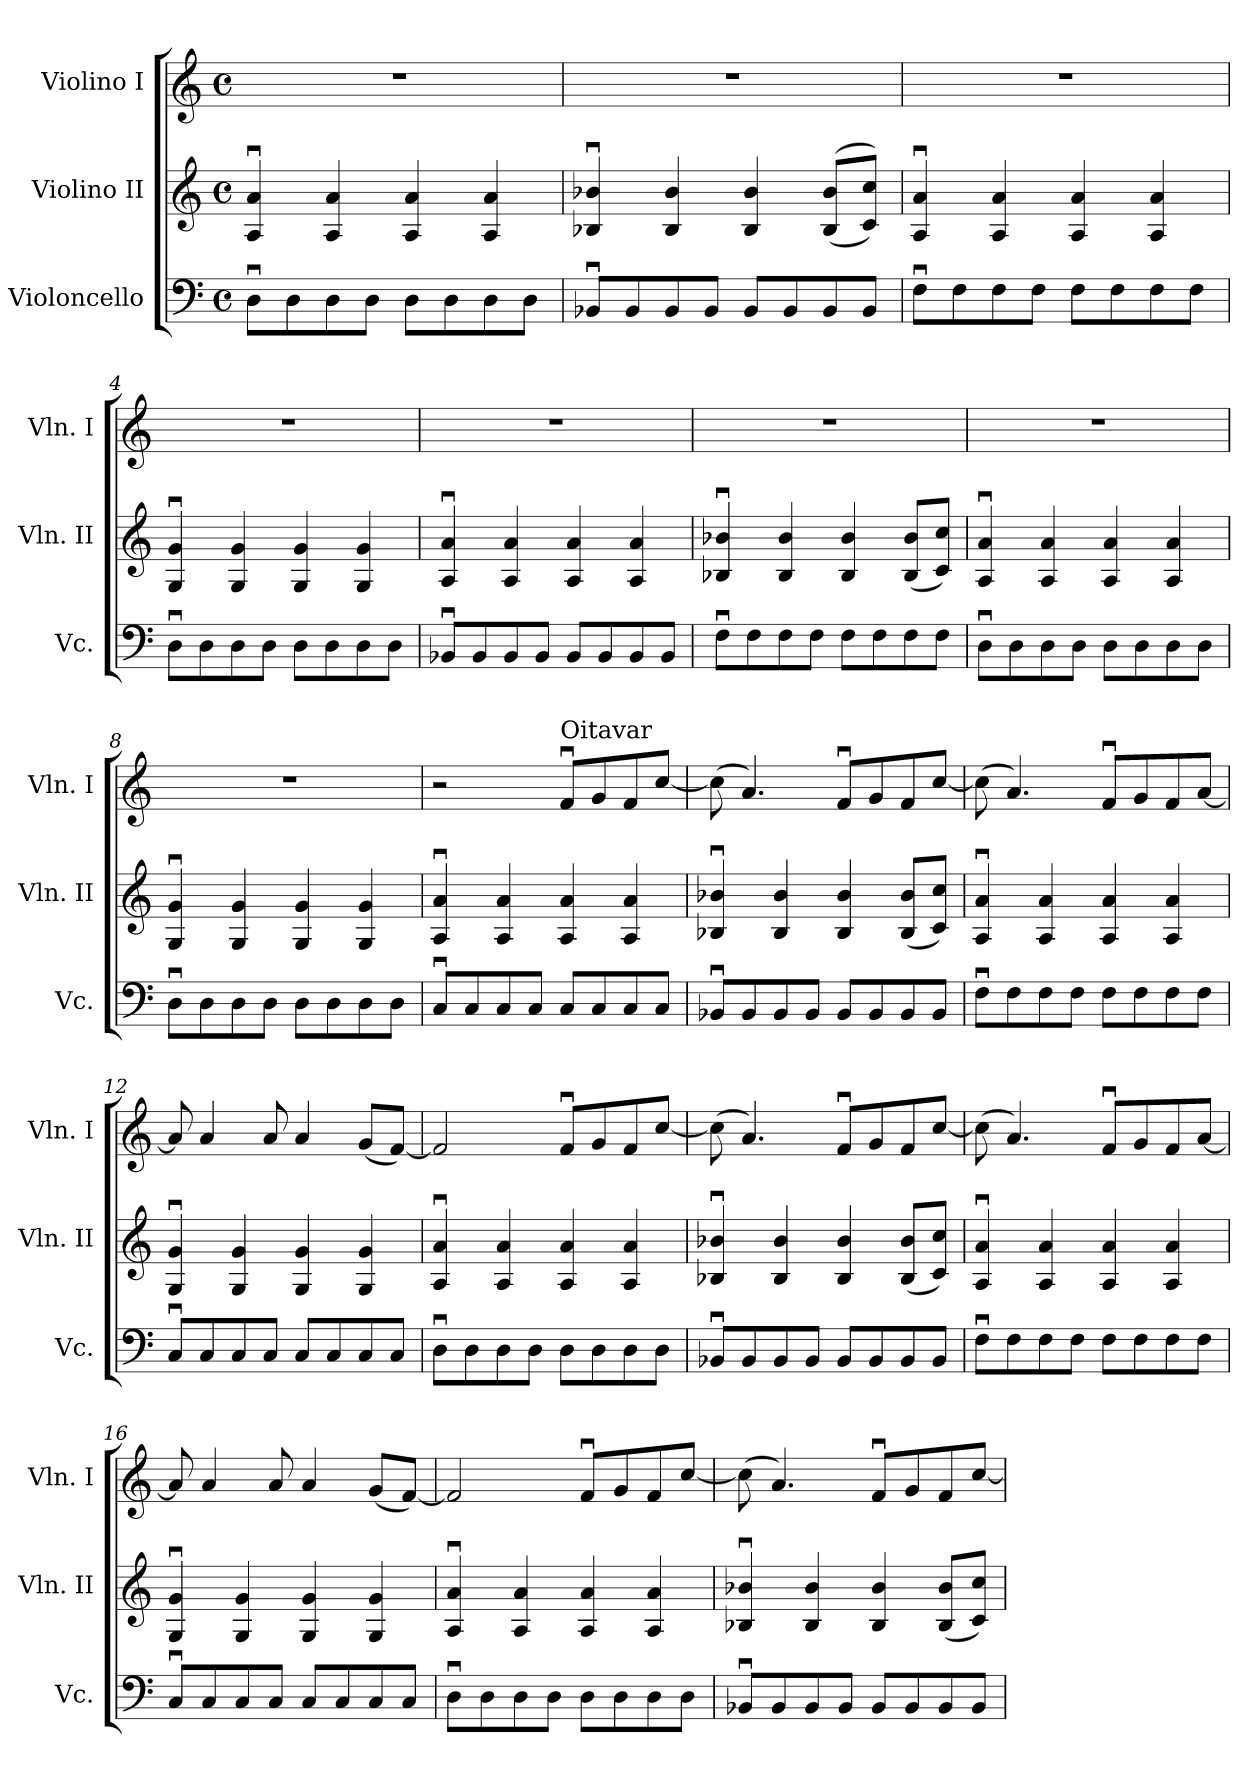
**kern	**kern	**kern
*part3	*part2	*part1
*staff3	*staff2	*staff1
*I"Violoncello	*I"Violino II	*I"Violino I
*I'Vc.	*I'Vln. II	*I'Vln. I
*clefF4	*clefG2	*clefG2
*	*	*ITrd-7c-12
*k[]	*k[]	*k[]
*M4/4	*M4/4	*M4/4
*met(c)	*met(c)	*met(c)
*MM80	*MM80	*MM80
=1	=1	=1
8Du\L	4A/u 4a/u	1r
8D\	.	.
8D\	4A/ 4a/	.
8D\J	.	.
8D\L	4A/ 4a/	.
8D\	.	.
8D\	4A/ 4a/	.
8D\J	.	.
=2	=2	=2
8BB-Xu/L	4B-X/u 4b-X/u	1r
8BB-/	.	.
8BB-/	4B-/ 4b-/	.
8BB-/J	.	.
8BB-/L	4B-/ 4b-/	.
8BB-/	.	.
8BB-/	(>(8B-/ 8b-/L	.
8BB-/J	8c/ 8cc/J))	.
=3	=3	=3
8Fu\L	4A/u 4a/u	1r
8F\	.	.
8F\	4A/ 4a/	.
8F\J	.	.
8F\L	4A/ 4a/	.
8F\	.	.
8F\	4A/ 4a/	.
8F\J	.	.
=4	=4	=4
8Du\L	4G/u 4g/u	1r
8D\	.	.
8D\	4G/ 4g/	.
8D\J	.	.
8D\L	4G/ 4g/	.
8D\	.	.
8D\	4G/ 4g/	.
8D\J	.	.
=5	=5	=5
8BB-Xu/L	4A/u 4a/u	1r
8BB-/	.	.
8BB-/	4A/ 4a/	.
8BB-/J	.	.
8BB-/L	4A/ 4a/	.
8BB-/	.	.
8BB-/	4A/ 4a/	.
8BB-/J	.	.
=6	=6	=6
8Fu\L	4B-X/u 4b-X/u	1r
8F\	.	.
8F\	4B-/ 4b-/	.
8F\J	.	.
8F\L	4B-/ 4b-/	.
8F\	.	.
8F\	(8B-/ 8b-/L	.
8F\J	8c/ 8cc/J)	.
!!LO:LB:g=z
=7	=7	=7
8Du\L	4A/u 4a/u	1r
8D\	.	.
8D\	4A/ 4a/	.
8D\J	.	.
8D\L	4A/ 4a/	.
8D\	.	.
8D\	4A/ 4a/	.
8D\J	.	.
=8	=8	=8
8Du\L	4G/u 4g/u	1r
8D\	.	.
8D\	4G/ 4g/	.
8D\J	.	.
8D\L	4G/ 4g/	.
8D\	.	.
8D\	4G/ 4g/	.
8D\J	.	.
=9	=9	=9
8Cu/L	4A/u 4a/u	2r
8C/	.	.
8C/	4A/ 4a/	.
8C/J	.	.
!	!	!LO:TX:a:t=Oitavar
8C/L	4A/ 4a/	8ffu/L
8C/	.	8gg/
8C/	4A/ 4a/	8ff/
8C/J	.	[8ccc/J
=10	=10	=10
8BB-Xu/L	4B-X/u 4b-X/u	(8ccc\]
8BB-/	.	4.aa/)
8BB-/	4B-/ 4b-/	.
8BB-/J	.	.
8BB-/L	4B-/ 4b-/	8ffu/L
8BB-/	.	8gg/
8BB-/	(8B-/ 8b-/L	8ff/
8BB-/J	8c/ 8cc/J)	[8ccc/J
=11	=11	=11
8Fu\L	4A/u 4a/u	(8ccc\]
8F\	.	4.aa/)
8F\	4A/ 4a/	.
8F\J	.	.
8F\L	4A/ 4a/	8ffu/L
8F\	.	8gg/
8F\	4A/ 4a/	8ff/
8F\J	.	[8aa/J
=12	=12	=12
8Cu/L	4G/u 4g/u	8aa/]
8C/	.	4aa/
8C/	4G/ 4g/	.
8C/J	.	8aa/
8C/L	4G/ 4g/	4aa/
8C/	.	.
8C/	4G/ 4g/	(8gg/L
8C/J	.	[8ff/J)
!!LO:LB:g=z
=13	=13	=13
8Du\L	4A/u 4a/u	2ff/]
8D\	.	.
8D\	4A/ 4a/	.
8D\J	.	.
8D\L	4A/ 4a/	8ffu/L
8D\	.	8gg/
8D\	4A/ 4a/	8ff/
8D\J	.	[8ccc/J
=14	=14	=14
8BB-Xu/L	4B-X/u 4b-X/u	(8ccc\]
8BB-/	.	4.aa/)
8BB-/	4B-/ 4b-/	.
8BB-/J	.	.
8BB-/L	4B-/ 4b-/	8ffu/L
8BB-/	.	8gg/
8BB-/	(8B-/ 8b-/L	8ff/
8BB-/J	8c/ 8cc/J)	[8ccc/J
=15	=15	=15
8Fu\L	4A/u 4a/u	(8ccc\]
8F\	.	4.aa/)
8F\	4A/ 4a/	.
8F\J	.	.
8F\L	4A/ 4a/	8ffu/L
8F\	.	8gg/
8F\	4A/ 4a/	8ff/
8F\J	.	[8aa/J
=16	=16	=16
8Cu/L	4G/u 4g/u	8aa/]
8C/	.	4aa/
8C/	4G/ 4g/	.
8C/J	.	8aa/
8C/L	4G/ 4g/	4aa/
8C/	.	.
8C/	4G/ 4g/	(8gg/L
8C/J	.	[8ff/J)
=17	=17	=17
8Du\L	4A/u 4a/u	2ff/]
8D\	.	.
8D\	4A/ 4a/	.
8D\J	.	.
8D\L	4A/ 4a/	8ffu/L
8D\	.	8gg/
8D\	4A/ 4a/	8ff/
8D\J	.	[8ccc/J
=18	=18	=18
8BB-Xu/L	4B-X/u 4b-X/u	(8ccc\]
8BB-/	.	4.aa/)
8BB-/	4B-/ 4b-/	.
8BB-/J	.	.
8BB-/L	4B-/ 4b-/	8ffu/L
8BB-/	.	8gg/
8BB-/	(8B-/ 8b-/L	8ff/
8BB-/J	8c/ 8cc/J)	[8ccc/J
=	=	=
*-	*-	*-
